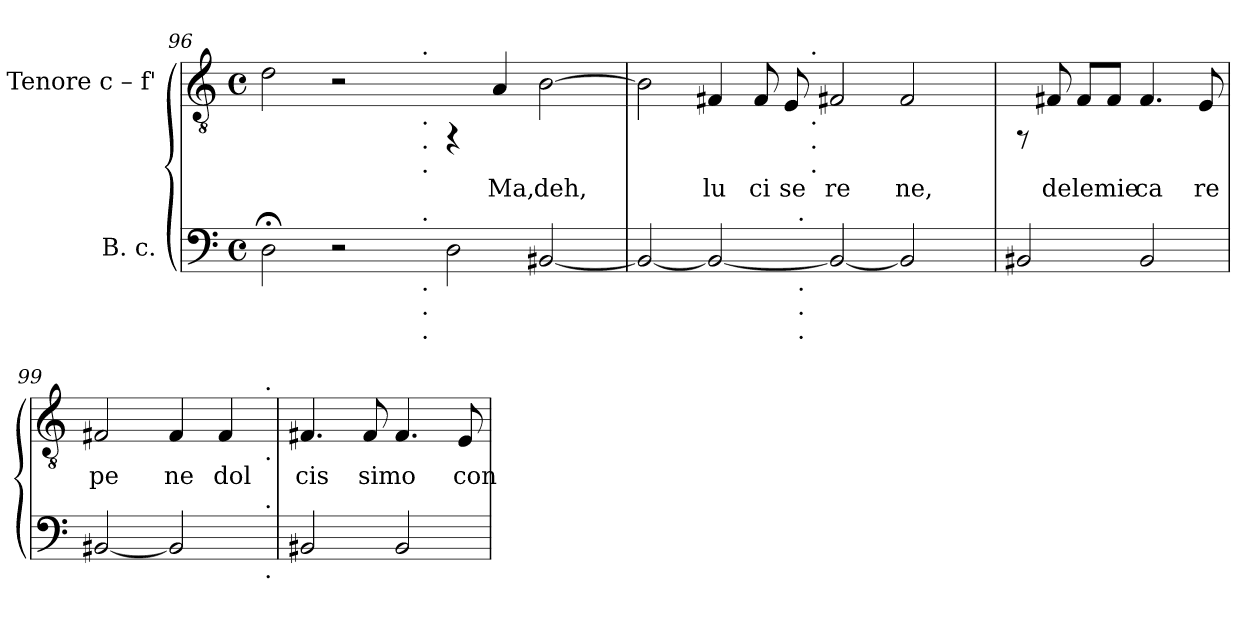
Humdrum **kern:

**kern	**kern	**text
*part2	*part1	*part1
*staff2	*staff1	*staff1
*I"B. c.	*I"Tenore  c – f'	*
!!LO:PB:g=z
*clefF4	*clefGv2	*
*k[]	*k[]	*
*C:	*C:	*
*M4/4	*M4/4	*
*met(c)	*met(c)	*
=96	=96	=96
!	!	!LO:LY:b:cj
*^	*^	*
2D;<\	2ryy	2d\	2ryy	.
2r	4ryy	2r	4ryy	.
.	8ryy	.	8ryy	.
.	32ryy	.	32ryy	.
!	!	!	!LO:TX:a:t=.	!
!	!	!	!LO:TX:b:t=.	!
!	!	!	!LO:TX:b:t=.	!
!	!	!	!LO:TX:b:t=.	!
!	!LO:TX:a:t=.	!	!	!
!	!LO:TX:b:t=.	!	!	!
!	!LO:TX:b:t=.	!	!	!
!	!LO:TX:b:t=.	!	!	!
.	1ryy	.	1ryy	.
2D\	.	4rFF	.	.
!	!	!	!	!LO:LY:b:cj
.	.	4A/	.	Ma,
!	!	!	!	!LO:LY:b:cj
[<2BB#/	.	[>2B\	.	deh,
.	16.ryy	.	16.ryy	.
=97	=97	=97	=97	=97
!	!	!	!	!LO:LY:b:cj
2BB#/_<	2ryy	2B\]	2...ryy	.
!	!	!	!	!LO:LY:b:cj
2BB#/_<	4ryy	4F#X/	.	lu
!	!	!	!	!LO:LY:b:cj
.	8ryy	8F#/	.	ci
!	!	!	!	!LO:LY:b:cj
.	32ryy	8E/	.	se
!	!LO:TX:a:t=.	!	!	!
!	!LO:TX:b:t=.	!	!	!
!	!LO:TX:b:t=.	!	!	!
!	!LO:TX:b:t=.	!	!	!
.	1ryy	.	.	.
!	!	!	!LO:TX:a:t=.	!
!	!	!	!LO:TX:b:t=.	!
!	!	!	!LO:TX:b:t=.	!
!	!	!	!LO:TX:b:t=.	!
.	.	.	1ryy	.
!	!	!	!	!LO:LY:b:cj
2BB#/_<	.	2F#X/	.	re
!	!	!	!	!LO:LY:b:cj
2BB#/]	.	2F#/	.	ne,
.	16.ryy	.	.	.
.	.	.	16ryy	.
*v	*v	*	*	*
*	*v	*v	*
=98	=98	=98
2BB#/	8rFF	.
!	!	!LO:LY:b:cj
.	8F#X/	de
!	!	!LO:LY:b:cj
.	8F#/L	le
!	!	!LO:LY:b:cj
.	8F#/J	mie
!	!	!LO:LY:b:cj
2BB#/	4.F#/	ca
!	!	!LO:LY:b:cj
.	8E/	re
=99	=99	=99
!	!	!LO:LY:b:cj
*^	*^	*
[<2BB#/	2ryy	2F#X/	2ryy	pe
!	!	!	!	!LO:LY:b:cj
2BB#/]	4...ryy	4F#/	4...ryy	ne
!	!	!	!	!LO:LY:b:cj
.	.	4F#/	.	dol
!	!	!	!LO:TX:a:t=.	!
!	!	!	!LO:TX:b:t=.	!
!	!LO:TX:a:t=.	!	!	!
!	!LO:TX:b:t=.	!	!	!
.	32ryy	.	32ryy	.
!!LO:LB:g=z
=100	=100	=100	=100	=100
!	!	!	!	!LO:LY:b:cj
*v	*v	*	*	*
*	*v	*v	*
2BB#/	4.F#X/	cis
!	!	!LO:LY:b:cj
.	8F#/	simo
!	!	!LO:LY:b:cj
2BB#/	4.F#/	.
!	!	!LO:LY:b:cj
.	8E/	con
=	=	=
*-	*-	*-
